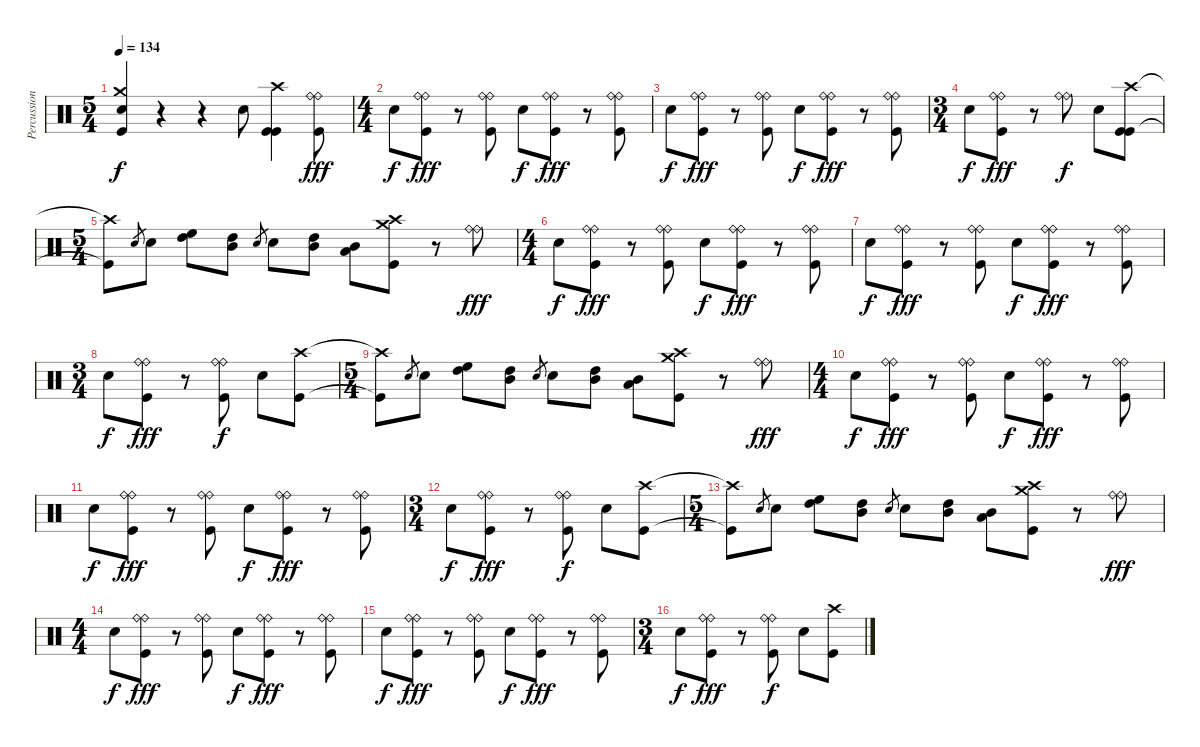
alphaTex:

\track ("Percussion" "Percussion") {instrument percussion}
\staff {score}
\articulation defaults
\ts (5 4)
\section ("" "")
\tempo 134
\clef neutral
\ks c
("Electric Snare (hit)" "Crash medium (hit)" "Kick (hit)").4{dy f} r.4 r.4 "Electric Snare (hit)".8 ("Crash high (hit)" "Kick (hit)" "Kick (hit)").4 ("Ride (bell)" "Ride (bell)" "Kick (hit)").8{dy fff} |
\ts (4 4)
"Electric Snare (hit)".8{dy f} ("Ride (bell)" "Ride (bell)" "Kick (hit)").8{dy fff} r.8 ("Ride (bell)" "Ride (bell)" "Kick (hit)").8 "Electric Snare (hit)".8{dy f} ("Ride (bell)" "Ride (bell)" "Kick (hit)").8{dy fff} r.8 ("Ride (bell)" "Ride (bell)" "Kick (hit)").8 |
"Electric Snare (hit)".8{dy f} ("Ride (bell)" "Ride (bell)" "Kick (hit)").8{dy fff} r.8 ("Ride (bell)" "Ride (bell)" "Kick (hit)").8 "Electric Snare (hit)".8{dy f} ("Ride (bell)" "Ride (bell)" "Kick (hit)").8{dy fff} r.8 ("Ride (bell)" "Ride (bell)" "Kick (hit)").8 |
\ts (3 4)
"Electric Snare (hit)".8{dy f} ("Ride (bell)" "Ride (bell)" "Kick (hit)").8{dy fff} r.8 ("Ride (bell)" "Ride (bell)").8{dy f} "Electric Snare (hit)".8 ("Crash high (hit)" "Kick (hit)" "Kick (hit)").8 |
\ts (5 4)
("Crash high (hit)"{t} "Kick (hit)"{t}).8 "Electric Snare (hit)".8{gr} "Electric Snare (hit)".8 ("High Floor Tom (hit)" "High Tom (hit)").8 ("High Tom (hit)" "Mid Tom (hit)").8 "Electric Snare (hit)".8{gr} "Electric Snare (hit)".8 ("High Tom (hit)" "Mid Tom (hit)").8 ("Mid Tom (hit)" "Low Tom (hit)").8 ("Crash high (hit)" "Crash medium (hit)" "Kick (hit)").8 r.8 ("Ride (bell)" "Ride (bell)").8{dy fff} |
\ts (4 4)
"Electric Snare (hit)".8{dy f} ("Ride (bell)" "Ride (bell)" "Kick (hit)").8{dy fff} r.8 ("Ride (bell)" "Ride (bell)" "Kick (hit)").8 "Electric Snare (hit)".8{dy f} ("Ride (bell)" "Ride (bell)" "Kick (hit)").8{dy fff} r.8 ("Ride (bell)" "Ride (bell)" "Kick (hit)").8 |
"Electric Snare (hit)".8{dy f} ("Ride (bell)" "Ride (bell)" "Kick (hit)").8{dy fff} r.8 ("Ride (bell)" "Ride (bell)" "Kick (hit)").8 "Electric Snare (hit)".8{dy f} ("Ride (bell)" "Ride (bell)" "Kick (hit)").8{dy fff} r.8 ("Ride (bell)" "Ride (bell)" "Kick (hit)").8 |
\ts (3 4)
"Electric Snare (hit)".8{dy f} ("Ride (bell)" "Ride (bell)" "Kick (hit)").8{dy fff} r.8 ("Ride (bell)" "Ride (bell)" "Kick (hit)").8{dy f} "Electric Snare (hit)".8 ("Crash high (hit)" "Kick (hit)").8 |
\ts (5 4)
("Crash high (hit)"{t} "Kick (hit)"{t}).8 "Electric Snare (hit)".8{gr} "Electric Snare (hit)".8 ("High Floor Tom (hit)" "High Tom (hit)").8 ("High Tom (hit)" "Mid Tom (hit)").8 "Electric Snare (hit)".8{gr} "Electric Snare (hit)".8 ("High Tom (hit)" "Mid Tom (hit)").8 ("Mid Tom (hit)" "Low Tom (hit)").8 ("Crash high (hit)" "Crash medium (hit)" "Kick (hit)").8 r.8 ("Ride (bell)" "Ride (bell)").8{dy fff} |
\ts (4 4)
"Electric Snare (hit)".8{dy f} ("Ride (bell)" "Ride (bell)" "Kick (hit)").8{dy fff} r.8 ("Ride (bell)" "Ride (bell)" "Kick (hit)").8 "Electric Snare (hit)".8{dy f} ("Ride (bell)" "Ride (bell)" "Kick (hit)").8{dy fff} r.8 ("Ride (bell)" "Ride (bell)" "Kick (hit)").8 |
"Electric Snare (hit)".8{dy f} ("Ride (bell)" "Ride (bell)" "Kick (hit)").8{dy fff} r.8 ("Ride (bell)" "Ride (bell)" "Kick (hit)").8 "Electric Snare (hit)".8{dy f} ("Ride (bell)" "Ride (bell)" "Kick (hit)").8{dy fff} r.8 ("Ride (bell)" "Ride (bell)" "Kick (hit)").8 |
\ts (3 4)
"Electric Snare (hit)".8{dy f} ("Ride (bell)" "Ride (bell)" "Kick (hit)").8{dy fff} r.8 ("Ride (bell)" "Ride (bell)" "Kick (hit)").8{dy f} "Electric Snare (hit)".8 ("Crash high (hit)" "Kick (hit)").8 |
\ts (5 4)
("Crash high (hit)"{t} "Kick (hit)"{t}).8 "Electric Snare (hit)".8{gr} "Electric Snare (hit)".8 ("High Floor Tom (hit)" "High Tom (hit)").8 ("High Tom (hit)" "Mid Tom (hit)").8 "Electric Snare (hit)".8{gr} "Electric Snare (hit)".8 ("High Tom (hit)" "Mid Tom (hit)").8 ("Mid Tom (hit)" "Low Tom (hit)").8 ("Crash high (hit)" "Crash medium (hit)" "Kick (hit)").8 r.8 ("Ride (bell)" "Ride (bell)").8{dy fff} |
\ts (4 4)
"Electric Snare (hit)".8{dy f} ("Ride (bell)" "Ride (bell)" "Kick (hit)").8{dy fff} r.8 ("Ride (bell)" "Ride (bell)" "Kick (hit)").8 "Electric Snare (hit)".8{dy f} ("Ride (bell)" "Ride (bell)" "Kick (hit)").8{dy fff} r.8 ("Ride (bell)" "Ride (bell)" "Kick (hit)").8 |
"Electric Snare (hit)".8{dy f} ("Ride (bell)" "Ride (bell)" "Kick (hit)").8{dy fff} r.8 ("Ride (bell)" "Ride (bell)" "Kick (hit)").8 "Electric Snare (hit)".8{dy f} ("Ride (bell)" "Ride (bell)" "Kick (hit)").8{dy fff} r.8 ("Ride (bell)" "Ride (bell)" "Kick (hit)").8 |
\ts (3 4)
"Electric Snare (hit)".8{dy f} ("Ride (bell)" "Ride (bell)" "Kick (hit)").8{dy fff} r.8 ("Ride (bell)" "Ride (bell)" "Kick (hit)").8{dy f} "Electric Snare (hit)".8 ("Crash high (hit)" "Kick (hit)").8
